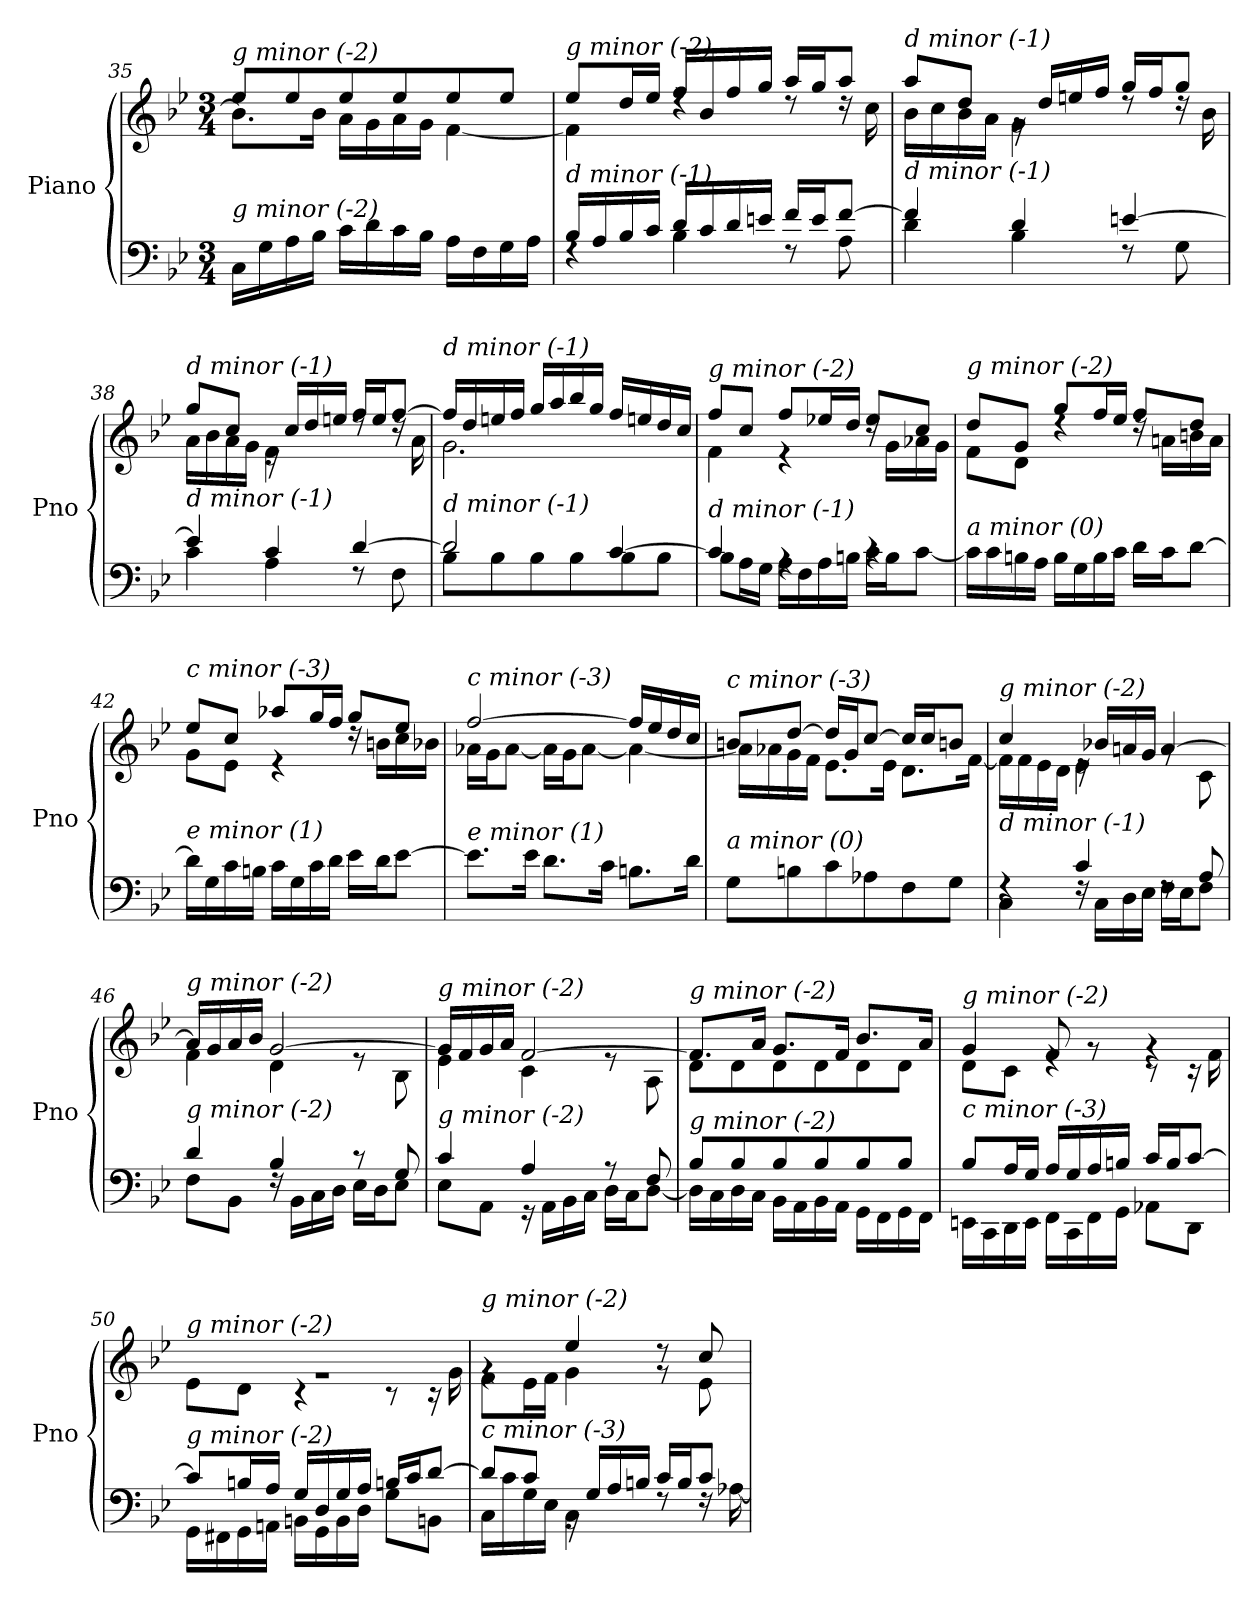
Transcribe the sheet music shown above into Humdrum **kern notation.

**kern	**kern
*part1	*part1
*staff2	*staff1
*I"Piano	*
*I'Pno	*
!!LO:LB:g=z
*clefF4	*clefG2
*k[b-e-]	*k[b-e-]
*M3/4	*M3/4
=35	=35
*	*^
!	!LO:TX:i:t=g minor (-2)	!
!LO:TX:i:t=g minor (-2)	!	!
16C\LL	8ee-/L	8.b-\L]
16G\	.	.
16A\	8ee-/	.
16B-\JJ	.	16b-\Jk
16c\LL	8ee-/	16a\LL
16d\	.	16g\
16c\	8ee-/	16a\
16B-\JJ	.	16g\JJ
16A\LL	8ee-/	[4f\
16F\	.	.
16G\	8ee-/J	.
16A\JJ	.	.
=36	=36	=36
*^	*	*
!	!	!LO:TX:i:t=g minor (-2)	!
!LO:TX:i:t=d minor (-1)	!	!	!
16B-/LL	4rF	8ee-/L	4f\]
16A/	.	.	.
16B-/	.	16dd/L	.
16c/JJ	.	16ee-/JJ	.
16d/LL	4B-\	16ff/LL	4rdd
16c/	.	16b-/	.
16d/	.	16ff/	.
16en/JJ	.	16gg/JJ	.
16f/LL	8rF	16aa/LL	8rdd
16e/J	.	16gg/J	.
[8f/J	8A\	8aa/J	16rdd
.	.	.	16cc\
=37	=37	=37	=37
!	!	!LO:TX:i:t=d minor (-1)	!
!LO:TX:i:t=d minor (-1)	!	!	!
4f/]	4d\	8aa/L	16b-\LL
.	.	.	16cc\
.	.	8dd/J	16b-\
.	.	.	16a\JJ
4d/	4B-\	16rg	4g\
.	.	16dd/LL	.
.	.	16een/	.
.	.	16ff/JJ	.
[4en/	8rF	16gg/LL	8rdd
.	.	16ff/J	.
.	8G\	8gg/J	16rdd
.	.	.	16b-\
=38	=38	=38	=38
!	!	!LO:TX:i:t=d minor (-1)	!
!LO:TX:i:t=d minor (-1)	!	!	!
4e/]	4c\	8gg/L	16a\LL
.	.	.	16b-\
.	.	8cc/J	16a\
.	.	.	16g\JJ
4c/	4A\	16re	4f\
.	.	16cc/LL	.
.	.	16dd/	.
.	.	16een/JJ	.
[4d/	8rF	16ff/LL	8rdd
.	.	16ee/J	.
.	8F\	[8ff/J	16rdd
.	.	.	16a\
!!LO:LB:g=z	!!
=39	=39	=39	=39
!	!	!LO:TX:i:t=d minor (-1)	!
!LO:TX:i:t=d minor (-1)	!	!	!
2d/]	8B-\L	16ff/LL]	2.g\
.	.	16dd/	.
.	8B-\	16een/	.
.	.	16ff/JJ	.
.	8B-\	16gg/LL	.
.	.	16aa/	.
.	8B-\	16bb-/	.
.	.	16gg/JJ	.
[4c/	8B-\	16ff/LL	.
.	.	16een/	.
.	8B-\J	16dd/	.
.	.	16cc/JJ	.
=40	=40	=40	=40
!	!	!LO:TX:i:t=g minor (-2)	!
!LO:TX:i:t=d minor (-1)	!	!	!
4c/]	8B-\L	8ff/L	4f\
.	16A\L	8cc/J	.
.	16G\JJ	.	.
4rA	16A\LL	8ff/L	4r
.	16F\	.	.
.	16A\	16ee-X/L	.
.	16Bn\JJ	16dd/JJ	.
4rc	16c\LL	8ee-/L	16rdd
.	16B\J	.	16g\LL
.	[8c\J	8cc/J	16a-X\
.	.	.	16g\JJ
*v	*v	*	*
=41	=41	=41
!	!LO:TX:i:t=g minor (-2)	!
!LO:TX:i:t=a minor (0)	!	!
16c\LL]	8dd/L	8f\L
16c\	.	.
16Bn\	8g/J	8d\J
16A\JJ	.	.
16B\LL	8gg/L	4rdd
16G\	.	.
16B\	16ff/L	.
16c\JJ	16ee-/JJ	.
16d\LL	8ff/L	16rdd
16c\J	.	16an\LL
[8d\J	8dd/J	16bn\
.	.	16a\JJ
!!LO:PB:g=z	!!
=42	=42	=42
!	!LO:TX:i:t=c minor (-3)	!
!LO:TX:i:t=e minor (1)	!	!
16d\LL]	8ee-/L	8g\L
16G\	.	.
16c\	8cc/J	8e-\J
16Bn\JJ	.	.
16c\LL	8aa-X/L	4r
16G\	.	.
16c\	16gg/L	.
16d\JJ	16ff/JJ	.
16e-\LL	8gg/L	16rdd
16d\J	.	16bn\LL
[8e-\J	8ee-/J	16cc\
.	.	16b-X\JJ
=43	=43	=43
!	!LO:TX:i:t=c minor (-3)	!
!LO:TX:i:t=e minor (1)	!	!
8.e-\L]	[2ff/	16a-X\LL
.	.	16g\J
.	.	[8a-\J
16e-\Jk	.	.
8.d\L	.	16a-\LL]
.	.	16g\J
.	.	[8a-\J
16c\Jk	.	.
8.Bn\L	16ff/LL]	4a-\_
.	16ee-/	.
.	16dd/	.
16d\Jk	16cc/JJ	.
=44	=44	=44
!	!LO:TX:i:t=c minor (-3)	!
!LO:TX:i:t=a minor (0)	!	!
8G\L	8bn/L	16a-\LL]
.	.	16a-X\
8Bn\	[8dd/J	16g\
.	.	16f\JJ
8c\	16dd/LL]	8.e-\L
.	16g/J	.
8A-X\	[8cc/J	.
.	.	16e-\Jk
8F\	16cc/LL]	8.d\L
.	16cc/J	.
8G\J	8bn/J	.
.	.	[16f\Jk
!!LO:LB:g=z	!!
=45	=45	=45
*^	*	*
!	!	!LO:TX:i:t=g minor (-2)	!
!LO:TX:i:t=d minor (-1)	!	!	!
4rF	4C\	4cc/	16f\LL]
.	.	.	16f\
.	.	.	16e-\
.	.	.	16d\JJ
4c/	16rF	16re	4e-\
.	16C\LL	16b-X/LL	.
.	16D\	16an/	.
.	16E-\JJ	16g/JJ	.
8rF	16F\LL	[4a/	8rg
.	16E-\J	.	.
8A/	8F\J	.	8c\
=46	=46	=46	=46
!	!	!LO:TX:i:t=g minor (-2)	!
!LO:TX:i:t=g minor (-2)	!	!	!
4d/	8F\L	16a/LL]	4f\
.	.	16g/	.
.	8BB-\J	16a/	.
.	.	16b-/JJ	.
4B-/	16rF	[2g/	4d\
.	16BB-\LL	.	.
.	16C\	.	.
.	16D\JJ	.	.
8r	16E-\LL	.	8re
.	16D\J	.	.
8G/	8E-\J	.	8B-\
=47	=47	=47	=47
!	!	!LO:TX:i:t=g minor (-2)	!
!LO:TX:i:t=g minor (-2)	!	!	!
4c/	8E-\L	16g/LL]	4e-\
.	.	16f/	.
.	8AA\J	16g/	.
.	.	16a/JJ	.
4A/	16r	[2f/	4c\
.	16AA\LL	.	.
.	16BB-\	.	.
.	16C\JJ	.	.
8r	16D\LL	.	8re
.	16C\J	.	.
8F/	[8D\J	.	8A\
!!LO:LB:g=z	!!
=48	=48	=48	=48
!	!	!LO:TX:i:t=g minor (-2)	!
!LO:TX:i:t=g minor (-2)	!	!	!
8B-/L	16D\LL]	8.f/L]	8d\L
.	16C\	.	.
8B-/	16D\	.	8d\
.	16C\JJ	16a/Jk	.
8B-/	16BB-\LL	8.g/L	8d\
.	16AA\	.	.
8B-/	16BB-\	.	8d\
.	16AA\JJ	16f/Jk	.
8B-/	16GG\LL	8.b-/L	8d\
.	16FF\	.	.
8B-/J	16GG\	.	8d\J
.	16FF\JJ	16a/Jk	.
=49	=49	=49	=49
!	!	!LO:TX:i:t=g minor (-2)	!
!LO:TX:i:t=c minor (-3)	!	!	!
8B-/L	16EEn\LL	4g/	8d\L
.	16CC\	.	.
16A/L	16DD\	.	8c\J
16G/JJ	16EE\JJ	.	.
16A/LL	16FF\LL	8f/	4re
16G/	16CC\	.	.
16A/	16FF\	8rg	.
16Bn/JJ	16GG\JJ	.	.
16c/LL	8AA-X\L	4rg	8r
16B/J	.	.	.
[8c/J	8DD\J	.	16r
.	.	.	16f\
=50	=50	=50	=50
!	!	!LO:TX:i:t=g minor (-2)	!
!LO:TX:i:t=g minor (-2)	!	!	!
8c/L]	16GG\LL	2.rg	8e-\L
.	16FF#X\	.	.
16Bn/L	16GG\	.	8d\J
16A/JJ	16AAn\JJ	.	.
16G/LL	16BBn\LL	.	4r
16D/	16GG\	.	.
16G/	16BB\	.	.
16A/JJ	16D\JJ	.	.
16Bn/LL	8G\L	.	8r
16c/J	.	.	.
[8d/J	8BBn\J	.	16r
.	.	.	16g\
!!LO:LB:g=z	!!
=51	=51	=51	=51
!	!	!LO:TX:i:t=g minor (-2)	!
!LO:TX:i:t=c minor (-3)	!	!	!
8d/L]	16C\LL	4rg	8f\L
.	16c\	.	.
8c/J	16G\	.	16e-\L
.	16E-\JJ	.	16f\JJ
16rBB	4C\	4ee-/	4g\
16G/LL	.	.	.
16A/	.	.	.
16Bn/JJ	.	.	.
16c/LL	8rF	8rg	8rdd
16B/J	.	.	.
8c/J	16rF	8cc/	8e-\
.	[16A-X\	.	.
*v	*v	*	*
*	*v	*v
=	=
*-	*-
